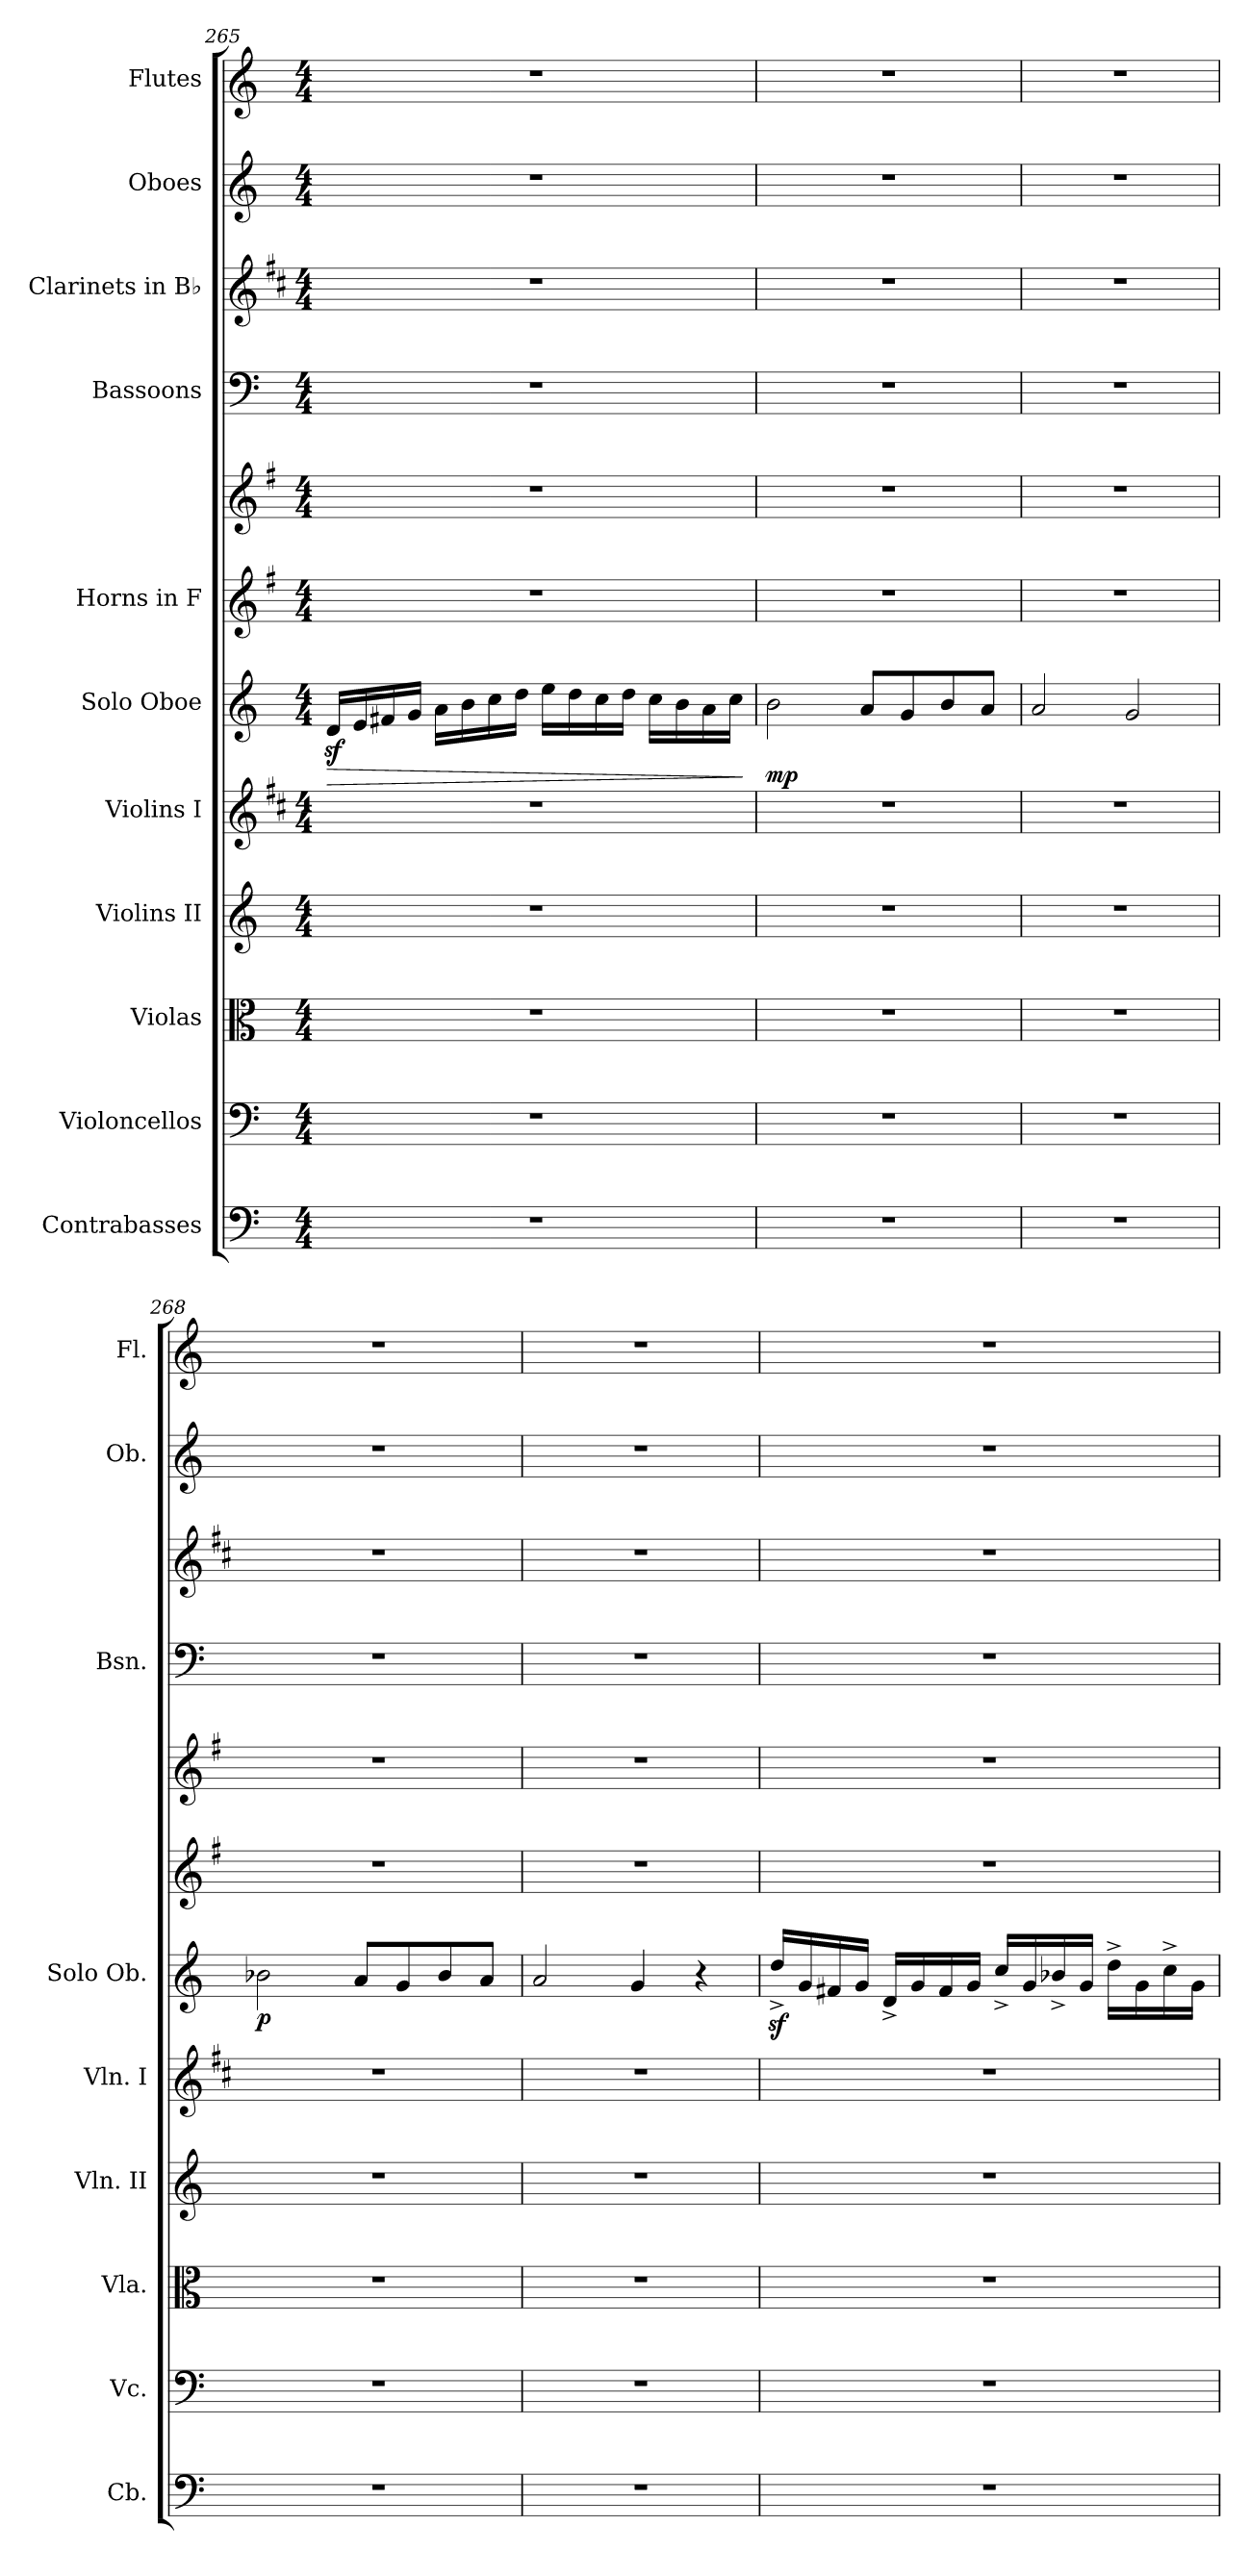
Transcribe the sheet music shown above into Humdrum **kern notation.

**kern	**kern	**kern	**kern	**kern	**kern	**dynam	**kern	**kern	**kern	**kern	**kern	**kern
*part11	*part10	*part9	*part8	*part7	*part6	*part6	*part5	*part5	*part4	*part3	*part2	*part1
*staff12	*staff11	*staff10	*staff9	*staff8	*staff7	*staff7	*staff6	*staff5	*staff4	*staff3	*staff2	*staff1
*I"Contrabasses	*I"Violoncellos	*I"Violas	*I"Violins II	*I"Violins I	*I"Solo Oboe	*	*I"Horns in F	*	*I"Bassoons	*I"Clarinets in B♭	*I"Oboes	*I"Flutes
*I'Cb.	*I'Vc.	*I'Vla.	*I'Vln. II	*I'Vln. I	*I'Solo Ob.	*	*	*	*I'Bsn.	*	*I'Ob.	*I'Fl.
!!LO:LB:g=z
*clefF4	*clefF4	*clefC3	*clefG2	*clefG2	*clefG2	*	*clefG2	*clefG2	*clefF4	*clefG2	*clefG2	*clefG2
*ITrd7c12	*	*	*	*ITrd1c2	*	*	*ITrd4c7	*ITrd4c7	*	*ITrd1c2	*	*
*k[]	*k[]	*k[]	*k[]	*k[]	*k[]	*	*k[]	*k[]	*k[]	*k[]	*k[]	*k[]
*M4/4	*M4/4	*M4/4	*M4/4	*M4/4	*M4/4	*	*M4/4	*M4/4	*M4/4	*M4/4	*M4/4	*M4/4
=265	=265	=265	=265	=265	=265	=265	=265	=265	=265	=265	=265	=265
!	!	!	!	!	!	!LO:HP:b	!	!	!	!	!	!
1r	1r	1r	1r	1r	16dz</LL	>	1r	1r	1r	1r	1r	1r
.	.	.	.	.	16e/	.	.	.	.	.	.	.
.	.	.	.	.	16f#X/	.	.	.	.	.	.	.
.	.	.	.	.	16g/JJ	.	.	.	.	.	.	.
.	.	.	.	.	16a\LL	.	.	.	.	.	.	.
.	.	.	.	.	16b\	.	.	.	.	.	.	.
.	.	.	.	.	16cc\	.	.	.	.	.	.	.
.	.	.	.	.	16dd\JJ	.	.	.	.	.	.	.
.	.	.	.	.	16ee\LL	.	.	.	.	.	.	.
.	.	.	.	.	16dd\	.	.	.	.	.	.	.
.	.	.	.	.	16cc\	.	.	.	.	.	.	.
.	.	.	.	.	16dd\JJ	.	.	.	.	.	.	.
.	.	.	.	.	16cc\LL	.	.	.	.	.	.	.
.	.	.	.	.	16b\	.	.	.	.	.	.	.
.	.	.	.	.	16a\	.	.	.	.	.	.	.
.	.	.	.	.	16cc\JJ	.	.	.	.	.	.	.
.	.	.	.	.	.	]	.	.	.	.	.	.
=266	=266	=266	=266	=266	=266	=266	=266	=266	=266	=266	=266	=266
!	!	!	!	!	!	!LO:DY:b	!	!	!	!	!	!
1r	1r	1r	1r	1r	2b\	mp	1r	1r	1r	1r	1r	1r
.	.	.	.	.	8a/L	.	.	.	.	.	.	.
.	.	.	.	.	8g/	.	.	.	.	.	.	.
.	.	.	.	.	8b/	.	.	.	.	.	.	.
.	.	.	.	.	8a/J	.	.	.	.	.	.	.
=267	=267	=267	=267	=267	=267	=267	=267	=267	=267	=267	=267	=267
1r	1r	1r	1r	1r	2a/	.	1r	1r	1r	1r	1r	1r
.	.	.	.	.	2g/	.	.	.	.	.	.	.
=268	=268	=268	=268	=268	=268	=268	=268	=268	=268	=268	=268	=268
!	!	!	!	!	!	!LO:DY:b	!	!	!	!	!	!
1r	1r	1r	1r	1r	2b-X\	p	1r	1r	1r	1r	1r	1r
.	.	.	.	.	8a/L	.	.	.	.	.	.	.
.	.	.	.	.	8g/	.	.	.	.	.	.	.
.	.	.	.	.	8b-/	.	.	.	.	.	.	.
.	.	.	.	.	8a/J	.	.	.	.	.	.	.
=269	=269	=269	=269	=269	=269	=269	=269	=269	=269	=269	=269	=269
1r	1r	1r	1r	1r	2a/	.	1r	1r	1r	1r	1r	1r
.	.	.	.	.	4g/	.	.	.	.	.	.	.
.	.	.	.	.	4r	.	.	.	.	.	.	.
!!LO:LB:g=z
=270	=270	=270	=270	=270	=270	=270	=270	=270	=270	=270	=270	=270
1r	1r	1r	1r	1r	16ddz<^/LL	.	1r	1r	1r	1r	1r	1r
.	.	.	.	.	16g/	.	.	.	.	.	.	.
.	.	.	.	.	16f#X/	.	.	.	.	.	.	.
.	.	.	.	.	16g/JJ	.	.	.	.	.	.	.
.	.	.	.	.	16d^/LL	.	.	.	.	.	.	.
.	.	.	.	.	16g/	.	.	.	.	.	.	.
.	.	.	.	.	16f#/	.	.	.	.	.	.	.
.	.	.	.	.	16g/JJ	.	.	.	.	.	.	.
.	.	.	.	.	16cc^/LL	.	.	.	.	.	.	.
.	.	.	.	.	16g/	.	.	.	.	.	.	.
.	.	.	.	.	16b-X^/	.	.	.	.	.	.	.
.	.	.	.	.	16g/JJ	.	.	.	.	.	.	.
.	.	.	.	.	16dd^\LL	.	.	.	.	.	.	.
.	.	.	.	.	16g\	.	.	.	.	.	.	.
.	.	.	.	.	16cc^\	.	.	.	.	.	.	.
.	.	.	.	.	16g\JJ	.	.	.	.	.	.	.
=	=	=	=	=	=	=	=	=	=	=	=	=
*-	*-	*-	*-	*-	*-	*-	*-	*-	*-	*-	*-	*-
